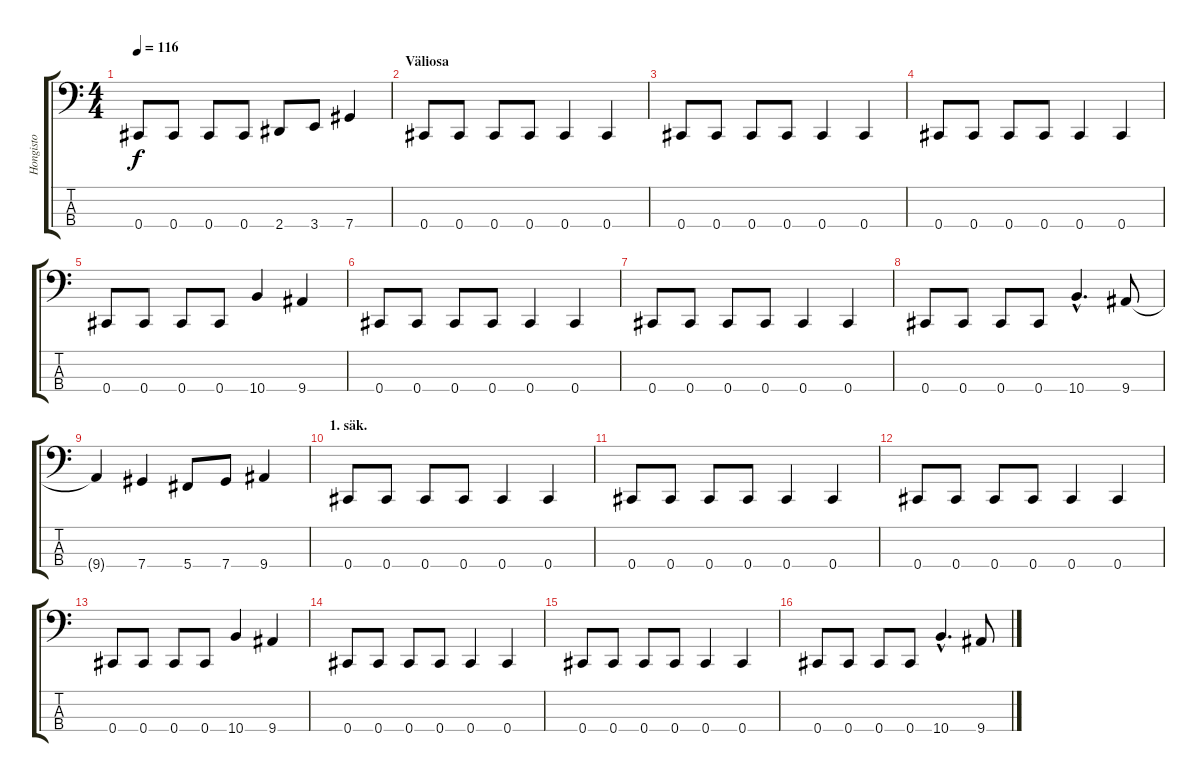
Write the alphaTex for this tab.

\track ("Hongisto" "Hongisto") {instrument electricbassfinger}
\staff {score tabs}
\tuning (Gb2 Db2 Ab1 Db1) {hide}
\ts (4 4)
\tempo 116
\clef f4
\ks c
0.4.8{dy f} 0.4.8 0.4.8 0.4.8 2.4.8 3.4.8 7.4.4 |
\section ("" "Väliosa")
0.4.8 0.4.8 0.4.8 0.4.8 0.4.4 0.4.4 |
0.4.8 0.4.8 0.4.8 0.4.8 0.4.4 0.4.4 |
0.4.8 0.4.8 0.4.8 0.4.8 0.4.4 0.4.4 |
0.4.8 0.4.8 0.4.8 0.4.8 10.4.4 9.4.4 |
0.4.8 0.4.8 0.4.8 0.4.8 0.4.4 0.4.4 |
0.4.8 0.4.8 0.4.8 0.4.8 0.4.4 0.4.4 |
0.4.8 0.4.8 0.4.8 0.4.8 10.4{hac}.4{d} 9.4.8 |
9.4{t}.4 7.4.4 5.4.8 7.4.8 9.4.4 |
\section ("" "1. säk.")
0.4.8 0.4.8 0.4.8 0.4.8 0.4.4 0.4.4 |
0.4.8 0.4.8 0.4.8 0.4.8 0.4.4 0.4.4 |
0.4.8 0.4.8 0.4.8 0.4.8 0.4.4 0.4.4 |
0.4.8 0.4.8 0.4.8 0.4.8 10.4.4 9.4.4 |
0.4.8 0.4.8 0.4.8 0.4.8 0.4.4 0.4.4 |
0.4.8 0.4.8 0.4.8 0.4.8 0.4.4 0.4.4 |
0.4.8 0.4.8 0.4.8 0.4.8 10.4{hac}.4{d} 9.4.8
